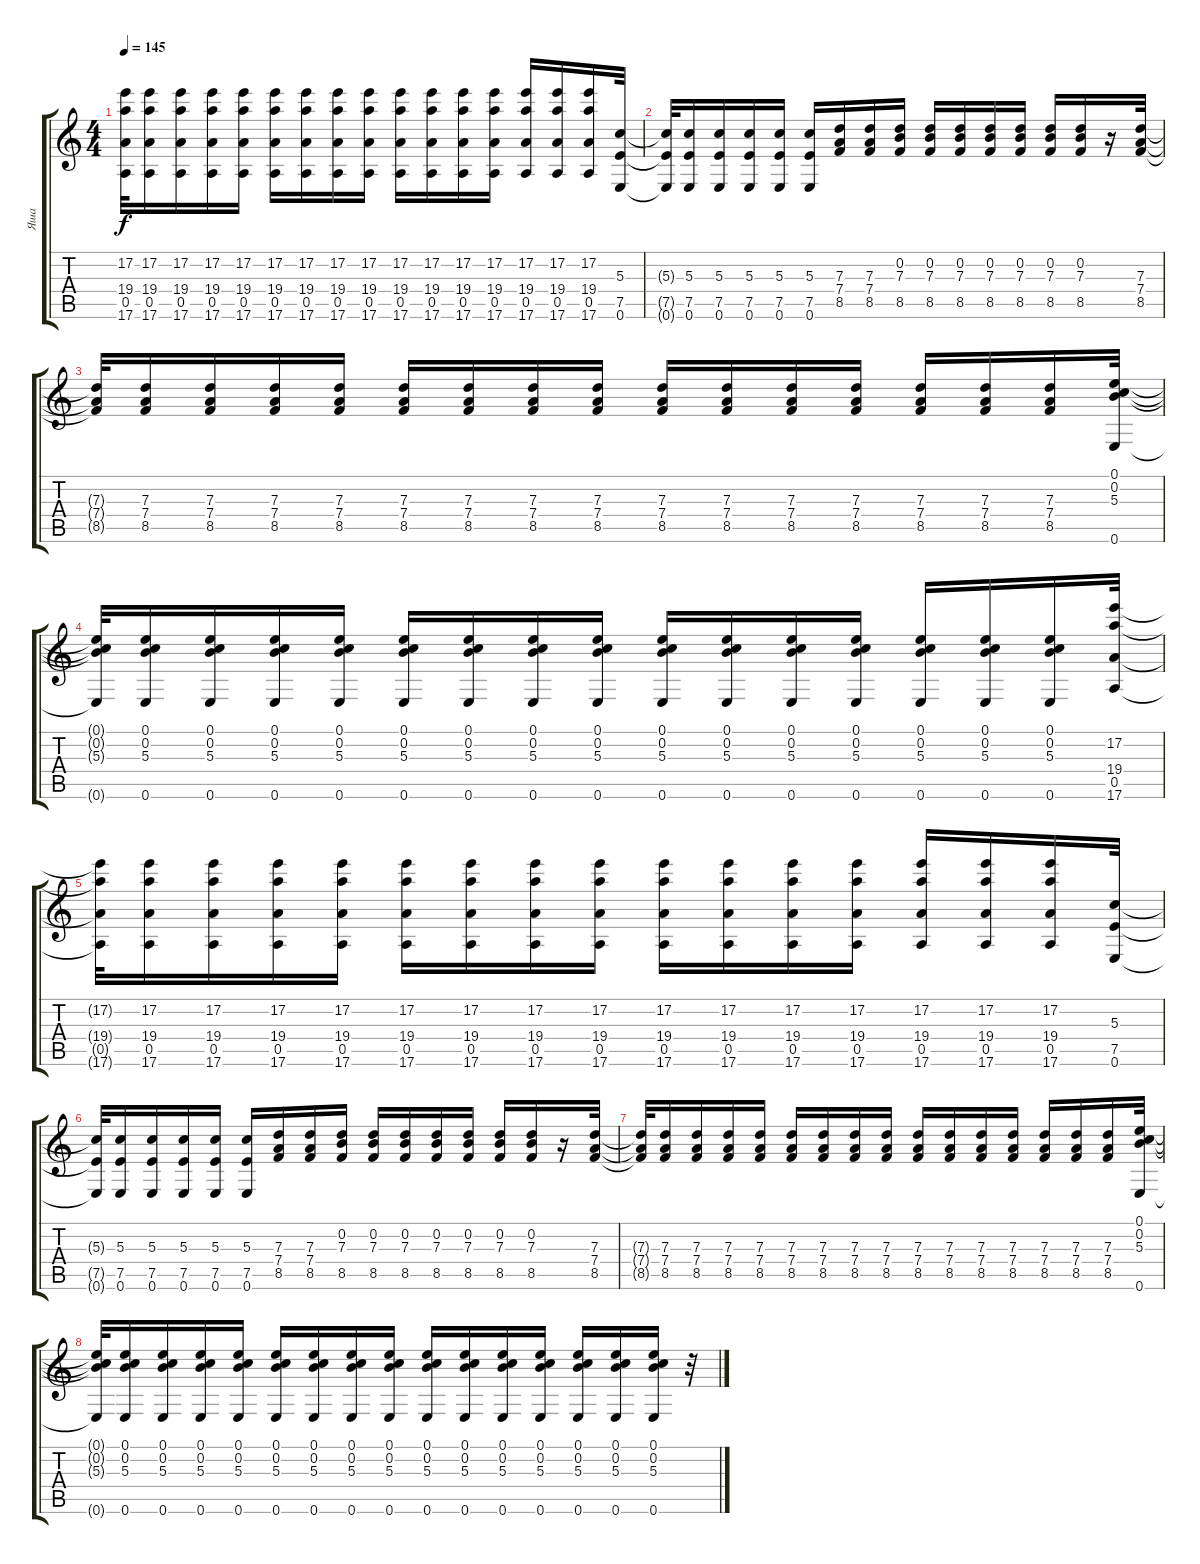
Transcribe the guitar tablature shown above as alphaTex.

\track ("Яша" "Яша") {instrument overdrivenguitar}
\staff {score tabs}
\tuning (E4 B3 G3 D3 A2 E2) {hide}
\ts (4 4)
\tempo 145
\clef g2
\ks c
(17.2{t} 19.4{t} 0.5{t} 17.6{t}).32{dy f} (17.2 19.4 0.5 17.6).16 (17.2 19.4 0.5 17.6).16 (17.2 19.4 0.5 17.6).16 (17.2 19.4 0.5 17.6).16 (17.2 19.4 0.5 17.6).16 (17.2 19.4 0.5 17.6).16 (17.2 19.4 0.5 17.6).16 (17.2 19.4 0.5 17.6).16 (17.2 19.4 0.5 17.6).16 (17.2 19.4 0.5 17.6).16 (17.2 19.4 0.5 17.6).16 (17.2 19.4 0.5 17.6).16 (17.2 19.4 0.5 17.6).16 (17.2 19.4 0.5 17.6).16 (17.2 19.4 0.5 17.6).16 (5.3 7.5 0.6).32 |
(5.3{t} 7.5{t} 0.6{t}).32 (5.3 7.5 0.6).16 (5.3 7.5 0.6).16 (5.3 7.5 0.6).16 (5.3 7.5 0.6).16 (5.3 7.5 0.6).16 (7.3 7.4 8.5).16 (7.3 7.4 8.5).16 (0.2 7.3 8.5).16 (0.2 7.3 8.5).16 (0.2 7.3 8.5).16 (0.2 7.3 8.5).16 (0.2 7.3 8.5).16 (0.2 7.3 8.5).16 (0.2 7.3 8.5).16 r.16 (7.3 7.4 8.5).32 |
(7.3{t} 7.4{t} 8.5{t}).32 (7.3 7.4 8.5).16 (7.3 7.4 8.5).16 (7.3 7.4 8.5).16 (7.3 7.4 8.5).16 (7.3 7.4 8.5).16 (7.3 7.4 8.5).16 (7.3 7.4 8.5).16 (7.3 7.4 8.5).16 (7.3 7.4 8.5).16 (7.3 7.4 8.5).16 (7.3 7.4 8.5).16 (7.3 7.4 8.5).16 (7.3 7.4 8.5).16 (7.3 7.4 8.5).16 (7.3 7.4 8.5).16 (0.1 0.2 5.3 0.6).32 |
(0.1{t} 0.2{t} 5.3{t} 0.6{t}).32 (0.1 0.2 5.3 0.6).16 (0.1 0.2 5.3 0.6).16 (0.1 0.2 5.3 0.6).16 (0.1 0.2 5.3 0.6).16 (0.1 0.2 5.3 0.6).16 (0.1 0.2 5.3 0.6).16 (0.1 0.2 5.3 0.6).16 (0.1 0.2 5.3 0.6).16 (0.1 0.2 5.3 0.6).16 (0.1 0.2 5.3 0.6).16 (0.1 0.2 5.3 0.6).16 (0.1 0.2 5.3 0.6).16 (0.1 0.2 5.3 0.6).16 (0.1 0.2 5.3 0.6).16 (0.1 0.2 5.3 0.6).16 (17.2 19.4 0.5 17.6).32 |
(17.2{t} 19.4{t} 0.5{t} 17.6{t}).32 (17.2 19.4 0.5 17.6).16 (17.2 19.4 0.5 17.6).16 (17.2 19.4 0.5 17.6).16 (17.2 19.4 0.5 17.6).16 (17.2 19.4 0.5 17.6).16 (17.2 19.4 0.5 17.6).16 (17.2 19.4 0.5 17.6).16 (17.2 19.4 0.5 17.6).16 (17.2 19.4 0.5 17.6).16 (17.2 19.4 0.5 17.6).16 (17.2 19.4 0.5 17.6).16 (17.2 19.4 0.5 17.6).16 (17.2 19.4 0.5 17.6).16 (17.2 19.4 0.5 17.6).16 (17.2 19.4 0.5 17.6).16 (5.3 7.5 0.6).32 |
(5.3{t} 7.5{t} 0.6{t}).32 (5.3 7.5 0.6).16 (5.3 7.5 0.6).16 (5.3 7.5 0.6).16 (5.3 7.5 0.6).16 (5.3 7.5 0.6).16 (7.3 7.4 8.5).16 (7.3 7.4 8.5).16 (0.2 7.3 8.5).16 (0.2 7.3 8.5).16 (0.2 7.3 8.5).16 (0.2 7.3 8.5).16 (0.2 7.3 8.5).16 (0.2 7.3 8.5).16 (0.2 7.3 8.5).16 r.16 (7.3 7.4 8.5).32 |
(7.3{t} 7.4{t} 8.5{t}).32 (7.3 7.4 8.5).16 (7.3 7.4 8.5).16 (7.3 7.4 8.5).16 (7.3 7.4 8.5).16 (7.3 7.4 8.5).16 (7.3 7.4 8.5).16 (7.3 7.4 8.5).16 (7.3 7.4 8.5).16 (7.3 7.4 8.5).16 (7.3 7.4 8.5).16 (7.3 7.4 8.5).16 (7.3 7.4 8.5).16 (7.3 7.4 8.5).16 (7.3 7.4 8.5).16 (7.3 7.4 8.5).16 (0.1 0.2 5.3 0.6).32 |
(0.1{t} 0.2{t} 5.3{t} 0.6{t}).32 (0.1 0.2 5.3 0.6).16 (0.1 0.2 5.3 0.6).16 (0.1 0.2 5.3 0.6).16 (0.1 0.2 5.3 0.6).16 (0.1 0.2 5.3 0.6).16 (0.1 0.2 5.3 0.6).16 (0.1 0.2 5.3 0.6).16 (0.1 0.2 5.3 0.6).16 (0.1 0.2 5.3 0.6).16 (0.1 0.2 5.3 0.6).16 (0.1 0.2 5.3 0.6).16 (0.1 0.2 5.3 0.6).16 (0.1 0.2 5.3 0.6).16 (0.1 0.2 5.3 0.6).16 (0.1 0.2 5.3 0.6).16 r.32
